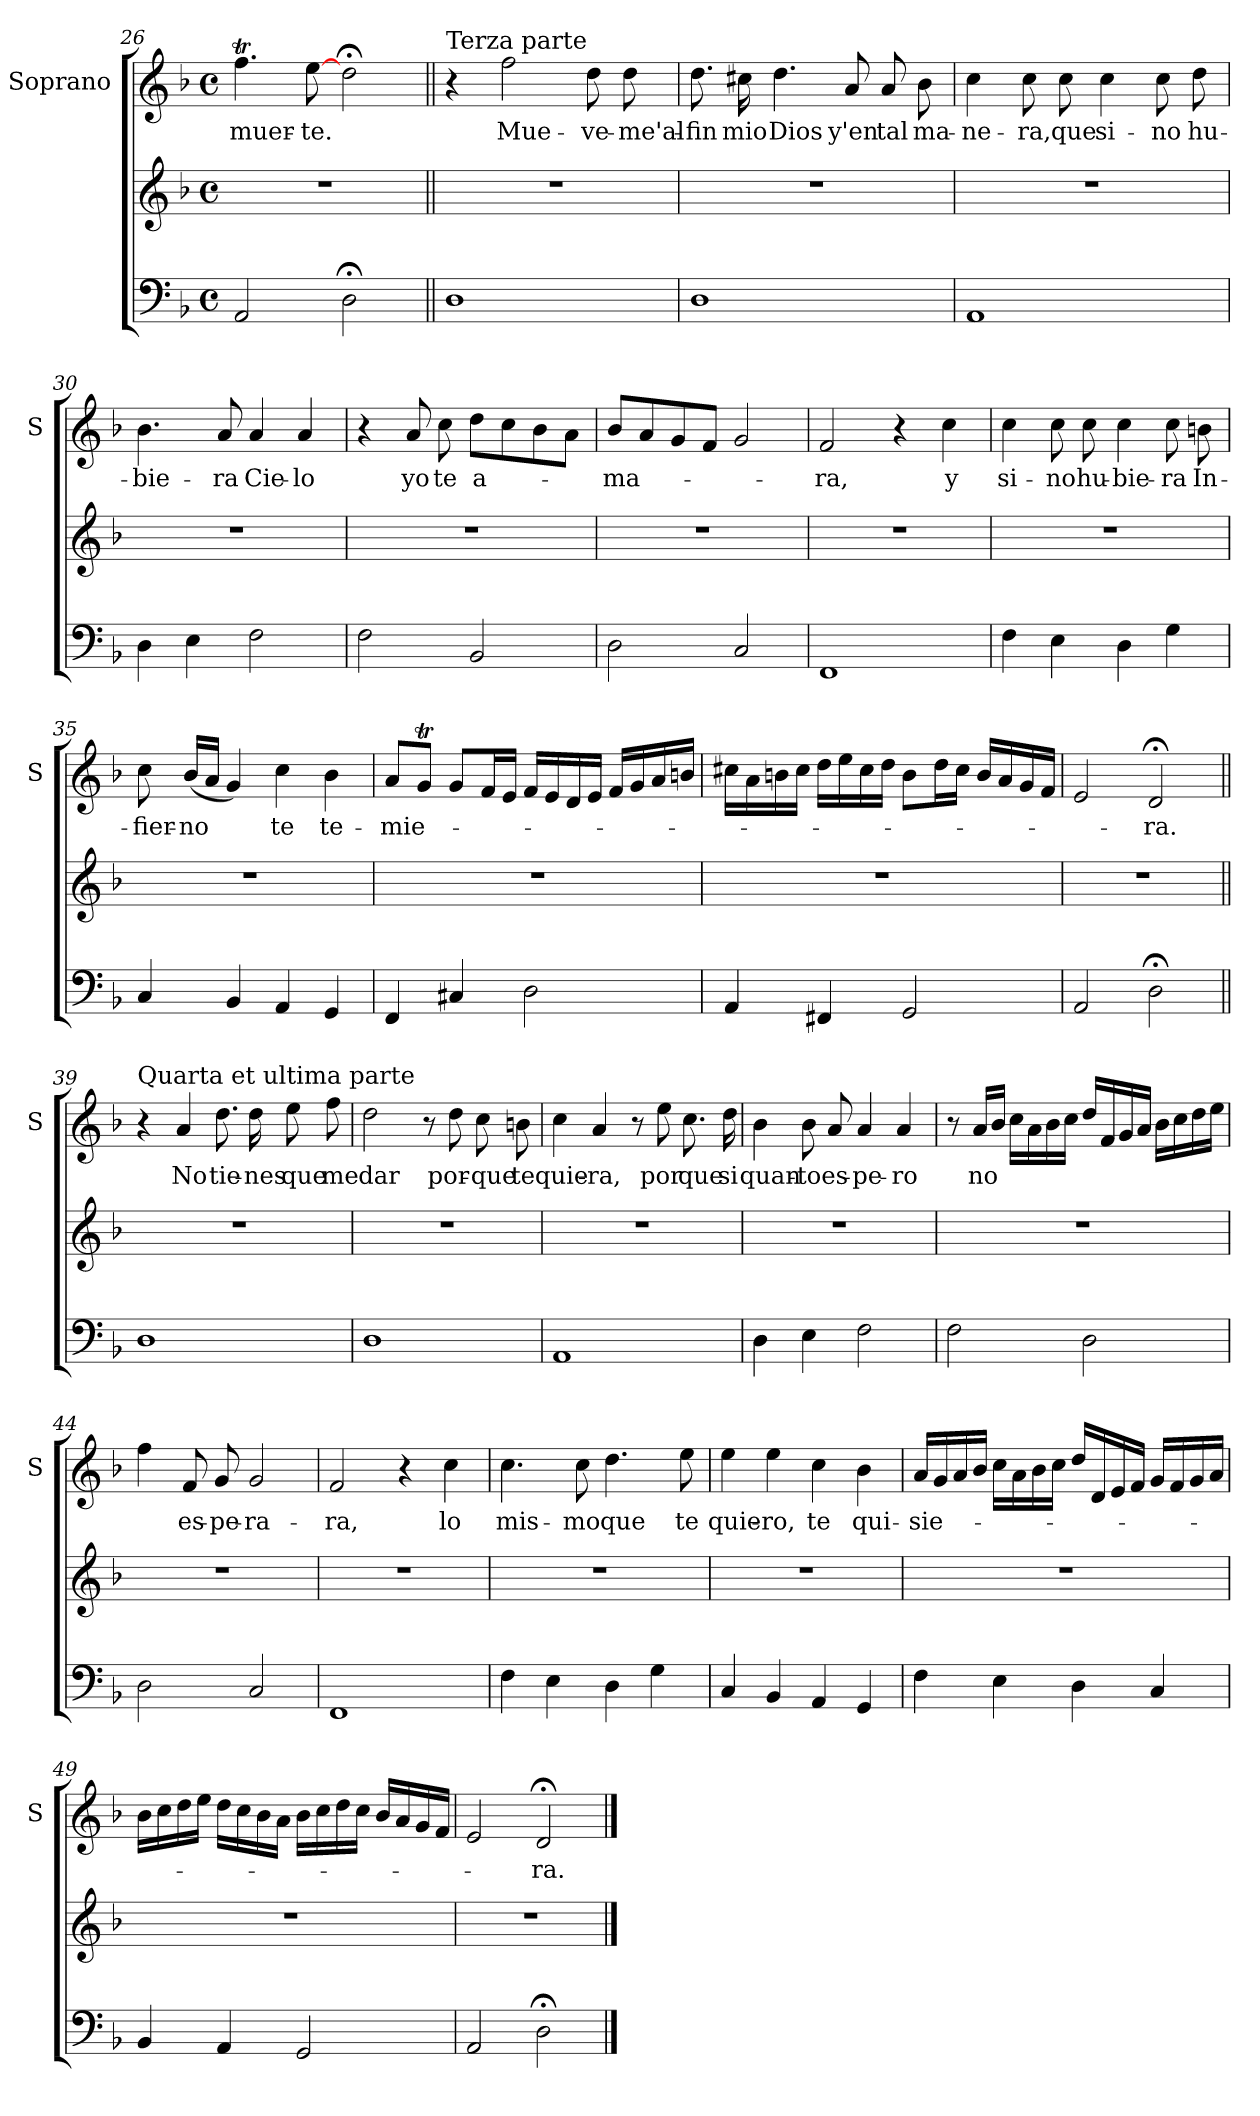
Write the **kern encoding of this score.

**kern	**kern	**kern	**text
*part2	*part2	*part1	*part1
*staff3	*staff2	*staff1	*staff1
*	*	*I"Soprano	*
*	*	*I'S	*
*clefF4	*clefG2	*clefG2	*
*k[b-]	*k[b-]	*k[b-]	*
*F:	*F:	*F:	*
*M4/4	*M4/4	*M4/4	*
*met(c)	*met(c)	*met(c)	*
=26	=26	=26	=26
!	!	!	!LO:LY:b
2AA/	1r	4.ffT\	muer-
!	!	!	!LO:LY:b
.	.	[8ee\	-te.
2D;<\	.	2dd;<\	.
!!LO:LB:g=z
=27||	=27||	=27||	=27||
!	!	!LO:TX:a:t=Terza parte	!
1D	1r	4r	.
!	!	!	!LO:LY:b
.	.	2ff\	Mue-
!	!	!	!LO:LY:b
.	.	8dd\	-ve-
!	!	!	!LO:LY:b
.	.	8dd\	-me'al-
=28	=28	=28	=28
!	!	!	!LO:LY:b
1D	1r	8.dd\	-fin
!	!	!	!LO:LY:b
.	.	16cc#X\	mio
!	!	!	!LO:LY:b
.	.	4.dd\	Dios
!	!	!	!LO:LY:b
.	.	8a/	y'en
!	!	!	!LO:LY:b
.	.	8a/	tal
!	!	!	!LO:LY:b
.	.	8b-\	ma-
=29	=29	=29	=29
!	!	!	!LO:LY:b
1AA	1r	4cc\	-ne-
!	!	!	!LO:LY:b
.	.	8cc\	-ra,
!	!	!	!LO:LY:b
.	.	8cc\	que
!	!	!	!LO:LY:b
.	.	4cc\	si-
!	!	!	!LO:LY:b
.	.	8cc\	-no
!	!	!	!LO:LY:b
.	.	8dd\	hu-
=30	=30	=30	=30
!	!	!	!LO:LY:b
4D\	1r	4.b-\	-bie-
4E\	.	.	.
!	!	!	!LO:LY:b
.	.	8a/	-ra
!	!	!	!LO:LY:b
2F\	.	4a/	Cie-
!	!	!	!LO:LY:b
.	.	4a/	-lo
!!LO:LB:g=z
=31	=31	=31	=31
2F\	1r	4r	.
!	!	!	!LO:LY:b
.	.	8a/	yo
!	!	!	!LO:LY:b
.	.	8cc\	te
!	!	!	!LO:LY:b
2BB-/	.	8dd\L	a-
.	.	8cc\	.
.	.	8b-\	.
.	.	8a\J	.
=32	=32	=32	=32
!	!	!	!LO:LY:b
2D\	1r	8b-/L	-ma-
.	.	8a/	.
.	.	8g/	.
.	.	8f/J	.
2C/	.	2g/	.
=33	=33	=33	=33
!	!	!	!LO:LY:b
1FF	1r	2f/	-ra,
.	.	4r	.
!	!	!	!LO:LY:b
.	.	4cc\	y
=34	=34	=34	=34
!	!	!	!LO:LY:b
4F\	1r	4cc\	si-
!	!	!	!LO:LY:b
4E\	.	8cc\	-no
!	!	!	!LO:LY:b
.	.	8cc\	hu-
!	!	!	!LO:LY:b
4D\	.	4cc\	-bie-
!	!	!	!LO:LY:b
4G\	.	8cc\	-ra
!	!	!	!LO:LY:b
.	.	8bn\	In-
!!LO:PB:g=z
=35	=35	=35	=35
!	!	!	!LO:LY:b
4C/	1r	8cc\	-fier-
!	!	!	!LO:LY:b
.	.	(<16b-/LL	-no
.	.	16a/JJ	.
4BB-/	.	4g/)	.
!	!	!	!LO:LY:b
4AA/	.	4cc\	te
!	!	!	!LO:LY:b
4GG/	.	4b-\	te-
=36	=36	=36	=36
!	!	!	!LO:LY:b
4FF/	1r	8a/L	-mie-
.	.	8gT/J	.
4C#X/	.	8g/L	.
.	.	16f/L	.
.	.	16e/JJ	.
2D\	.	16f/LL	.
.	.	16e/	.
.	.	16d/	.
.	.	16e/JJ	.
.	.	16f/LL	.
.	.	16g/	.
.	.	16a/	.
.	.	16bn/JJ	.
=37	=37	=37	=37
4AA/	1r	16cc#X\LL	.
.	.	16a\	.
.	.	16bn\	.
.	.	16cc#\JJ	.
4FF#X/	.	16dd\LL	.
.	.	16ee\	.
.	.	16cc#\	.
.	.	16dd\JJ	.
2GG/	.	8b\L	.
.	.	16dd\L	.
.	.	16cc#\JJ	.
.	.	16b/LL	.
.	.	16a/	.
.	.	16g/	.
.	.	16f/JJ	.
=38	=38	=38	=38
2AA/	1r	2e/	.
!	!	!	!LO:LY:b
2D;<\	.	2d;</	-ra.
!!LO:LB:g=z
=39||	=39||	=39||	=39||
!	!	!LO:TX:a:t=Quarta et ultima parte	!
1D	1r	4r	.
!	!	!	!LO:LY:b
.	.	4a/	No
!	!	!	!LO:LY:b
.	.	8.dd\	tie-
!	!	!	!LO:LY:b
.	.	16dd\	-nes
!	!	!	!LO:LY:b
.	.	8ee\	que
!	!	!	!LO:LY:b
.	.	8ff\	me
=40	=40	=40	=40
!	!	!	!LO:LY:b
1D	1r	2dd\	dar
.	.	8r	.
!	!	!	!LO:LY:b
.	.	8dd\	por-
!	!	!	!LO:LY:b
.	.	8cc\	-que
!	!	!	!LO:LY:b
.	.	8bn\	te
=41	=41	=41	=41
!	!	!	!LO:LY:b
1AA	1r	4cc\	quie-
!	!	!	!LO:LY:b
.	.	4a/	-ra,
.	.	8r	.
!	!	!	!LO:LY:b
.	.	8ee\	por
!	!	!	!LO:LY:b
.	.	8.cc\	que
!	!	!	!LO:LY:b
.	.	16dd\	si
=42	=42	=42	=42
!	!	!	!LO:LY:b
4D\	1r	4b-\	quan-
!	!	!	!LO:LY:b
4E\	.	8b-\	-to
!	!	!	!LO:LY:b
.	.	8a/	es-
!	!	!	!LO:LY:b
2F\	.	4a/	-pe-
!	!	!	!LO:LY:b
.	.	4a/	-ro
!!LO:LB:g=z
=43	=43	=43	=43
2F\	1r	8r	.
!	!	!	!LO:LY:b
.	.	16a/LL	no
.	.	16b-/JJ	.
.	.	16cc\LL	.
.	.	16a\	.
.	.	16b-\	.
.	.	16cc\JJ	.
2D\	.	16dd/LL	.
.	.	16f/	.
.	.	16g/	.
.	.	16a/JJ	.
.	.	16b-\LL	.
.	.	16cc\	.
.	.	16dd\	.
.	.	16ee\JJ	.
=44	=44	=44	=44
2D\	1r	4ff\	.
!	!	!	!LO:LY:b
.	.	8f/	es-
!	!	!	!LO:LY:b
.	.	8g/	-pe-
!	!	!	!LO:LY:b
2C/	.	2g/	-ra-
=45	=45	=45	=45
!	!	!	!LO:LY:b
1FF	1r	2f/	-ra,
.	.	4r	.
!	!	!	!LO:LY:b
.	.	4cc\	lo
=46	=46	=46	=46
!	!	!	!LO:LY:b
4F\	1r	4.cc\	mis-
4E\	.	.	.
!	!	!	!LO:LY:b
.	.	8cc\	-mo
!	!	!	!LO:LY:b
4D\	.	4.dd\	que
4G\	.	.	.
!	!	!	!LO:LY:b
.	.	8ee\	te
!!LO:LB:g=z
=47	=47	=47	=47
!	!	!	!LO:LY:b
4C/	1r	4ee\	quie-
!	!	!	!LO:LY:b
4BB-/	.	4ee\	-ro,
!	!	!	!LO:LY:b
4AA/	.	4cc\	te
!	!	!	!LO:LY:b
4GG/	.	4b-\	qui-
=48	=48	=48	=48
!	!	!	!LO:LY:b
4F\	1r	16a/LL	-sie-
.	.	16g/	.
.	.	16a/	.
.	.	16b-/JJ	.
4E\	.	16cc\LL	.
.	.	16a\	.
.	.	16b-\	.
.	.	16cc\JJ	.
4D\	.	16dd/LL	.
.	.	16d/	.
.	.	16e/	.
.	.	16f/JJ	.
4C/	.	16g/LL	.
.	.	16f/	.
.	.	16g/	.
.	.	16a/JJ	.
=49	=49	=49	=49
4BB-/	1r	16b-\LL	.
.	.	16cc\	.
.	.	16dd\	.
.	.	16ee\JJ	.
4AA/	.	16dd\LL	.
.	.	16cc\	.
.	.	16b-\	.
.	.	16a\JJ	.
2GG/	.	16b-\LL	.
.	.	16cc\	.
.	.	16dd\	.
.	.	16cc\JJ	.
.	.	16b-/LL	.
.	.	16a/	.
.	.	16g/	.
.	.	16f/JJ	.
=50	=50	=50	=50
2AA/	1r	2e/	.
!	!	!	!LO:LY:b
2D;<\	.	2d;</	-ra.
==	==	==	==
*-	*-	*-	*-
